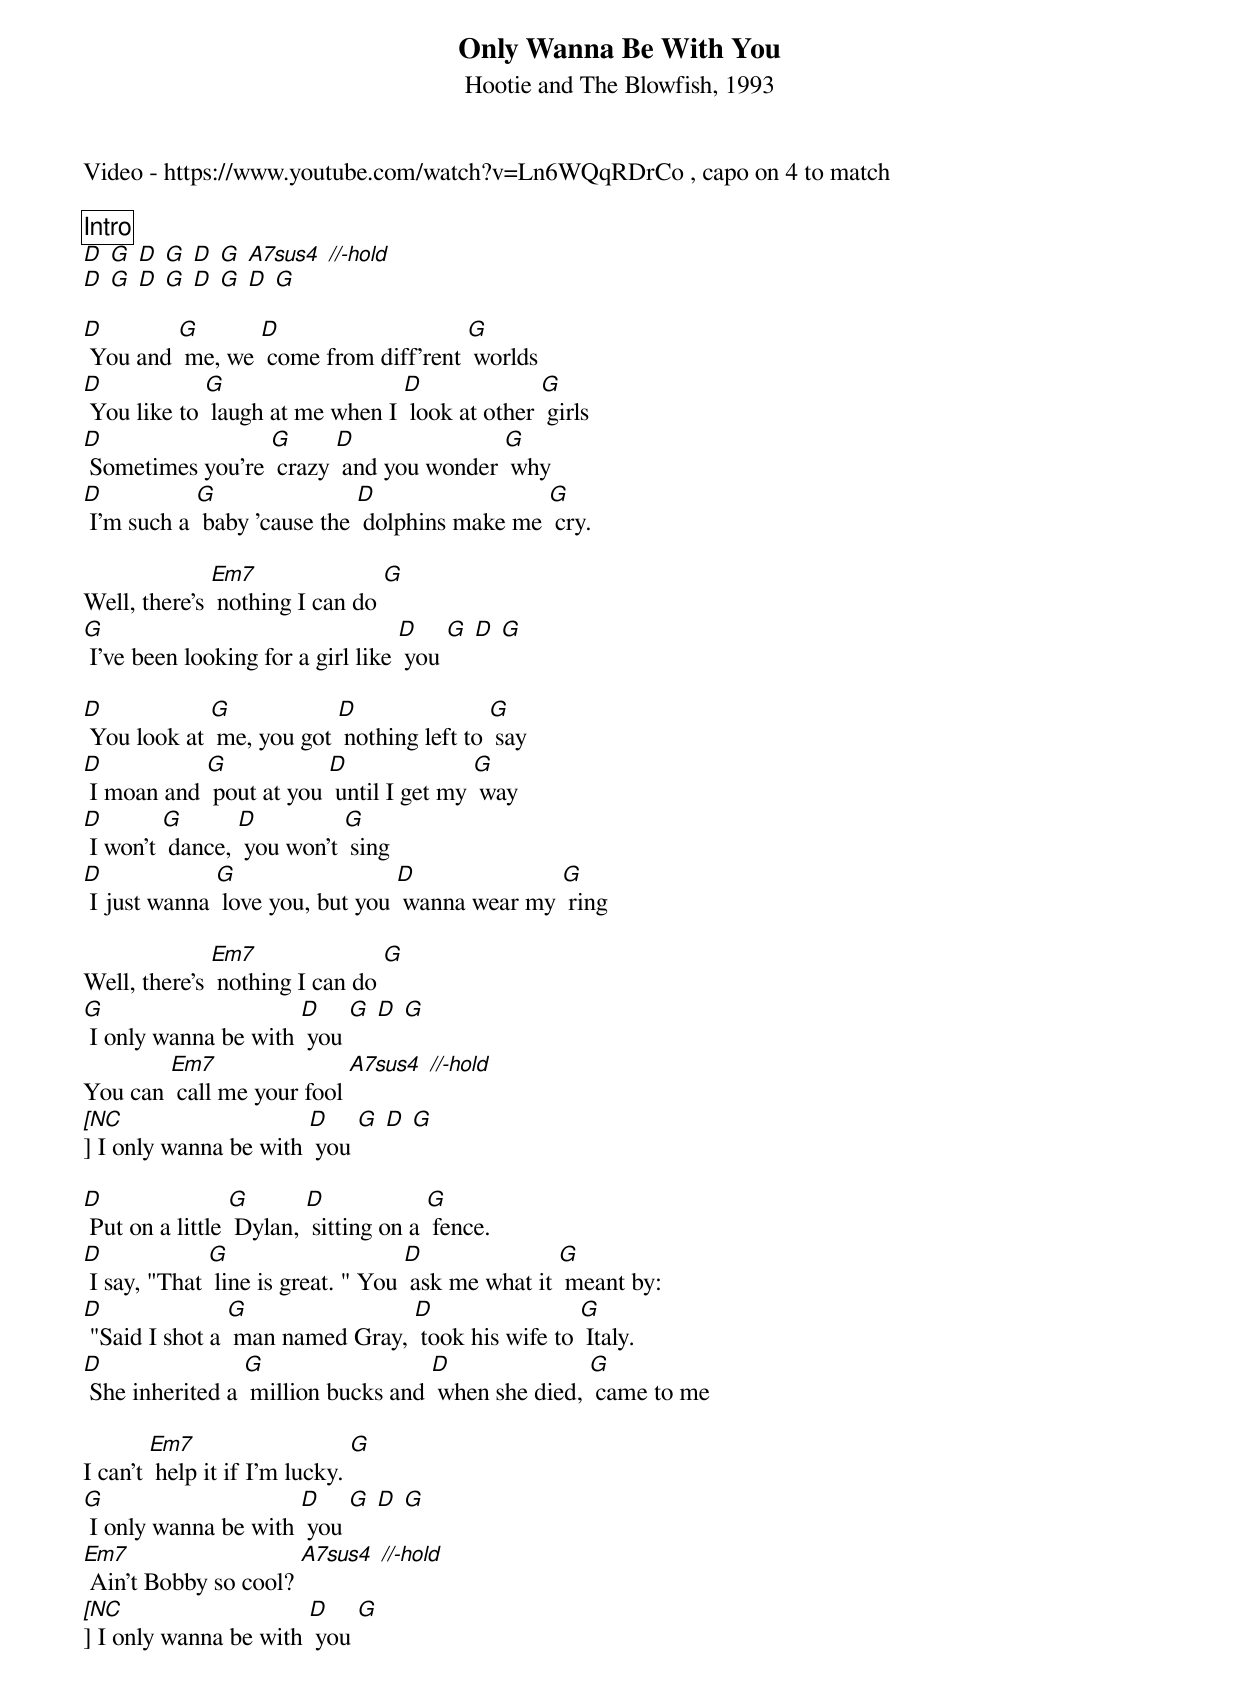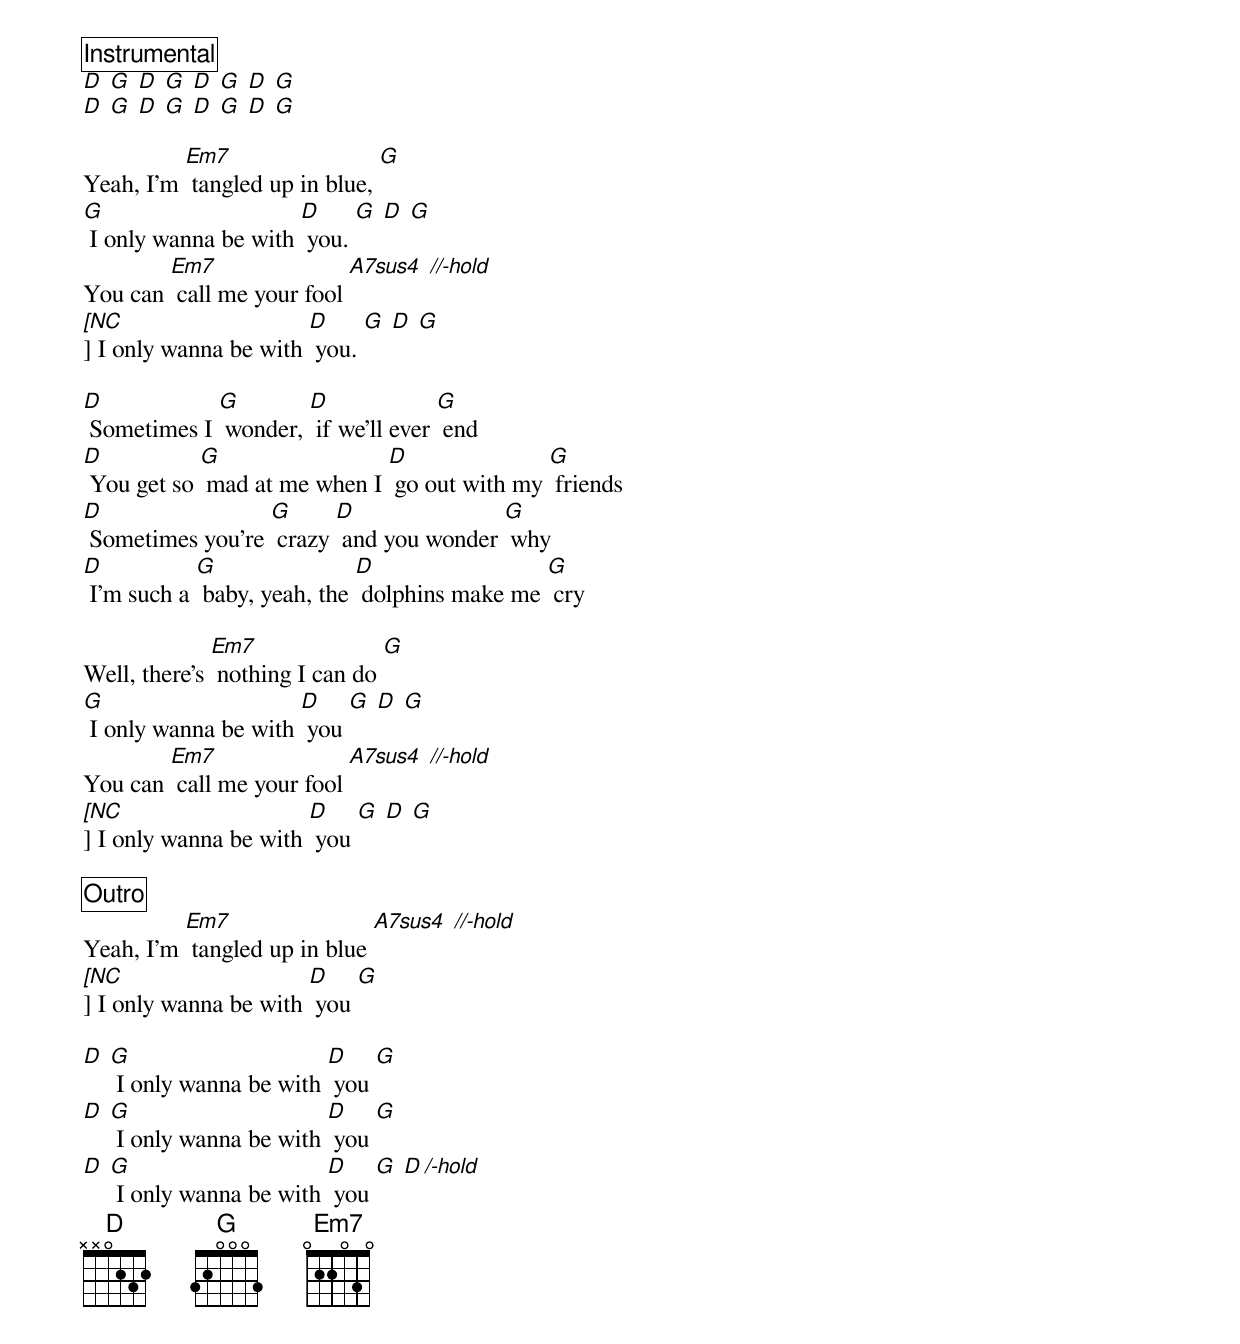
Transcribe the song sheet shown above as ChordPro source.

{title: Only Wanna Be With You}
{subtitle: Hootie and The Blowfish, 1993}

Video - https://www.youtube.com/watch?v=Ln6WQqRDrCo , capo on 4 to match

{comment_box Intro}
[D] [G] [D] [G] [D] [G] [A7sus4] [*//-hold]
[D] [G] [D] [G] [D] [G] [D] [G]

[D] You and [G] me, we [D] come from diff'rent [G] worlds
[D] You like to [G] laugh at me when I [D] look at other [G] girls
[D] Sometimes you're [G] crazy [D] and you wonder [G] why
[D] I'm such a [G] baby 'cause the [D] dolphins make me [G] cry.

Well, there's [Em7] nothing I can do [G]
[G] I've been looking for a girl like [D] you [G] [D] [G]

[D] You look at [G] me, you got [D] nothing left to [G] say
[D] I moan and [G] pout at you [D] until I get my [G] way
[D] I won’t [G] dance, [D] you won't [G] sing
[D] I just wanna [G] love you, but you [D] wanna wear my [G] ring

Well, there's [Em7] nothing I can do [G]
[G] I only wanna be with [D] you [G] [D] [G]
You can [Em7] call me your fool [A7sus4] [*//-hold]
[*[NC]] I only wanna be with [D] you [G] [D] [G]

[D] Put on a little [G] Dylan, [D] sitting on a [G] fence.
[D] I say, "That [G] line is great. " You [D] ask me what it [G] meant by:
[D] "Said I shot a [G] man named Gray, [D] took his wife to [G] Italy.
[D] She inherited a [G] million bucks and [D] when she died, [G] came to me

I can't [Em7] help it if I'm lucky. [G]
[G] I only wanna be with [D] you [G] [D] [G]
[Em7] Ain’t Bobby so cool? [A7sus4] [*//-hold]
[*[NC]] I only wanna be with [D] you [G]

{comment_box Instrumental}
[D] [G] [D] [G] [D] [G] [D] [G]
[D] [G] [D] [G] [D] [G] [D] [G]

Yeah, I'm [Em7] tangled up in blue, [G]
[G] I only wanna be with [D] you. [G] [D] [G]
You can [Em7] call me your fool [A7sus4] [*//-hold]
[*[NC]] I only wanna be with [D] you. [G] [D] [G]

[D] Sometimes I [G] wonder, [D] if we'll ever [G] end
[D] You get so [G] mad at me when I [D] go out with my [G] friends
[D] Sometimes you're [G] crazy [D] and you wonder [G] why
[D] I'm such a [G] baby, yeah, the [D] dolphins make me [G] cry

Well, there's [Em7] nothing I can do [G]
[G] I only wanna be with [D] you [G] [D] [G]
You can [Em7] call me your fool [A7sus4] [*//-hold]
[*[NC]] I only wanna be with [D] you [G] [D] [G]

{comment_box Outro}
Yeah, I'm [Em7] tangled up in blue [A7sus4] [*//-hold]
[*[NC]] I only wanna be with [D] you [G]

[D] [G] I only wanna be with [D] you [G]
[D] [G] I only wanna be with [D] you [G]
[D] [G] I only wanna be with [D] you [G] [D][*/-hold]
